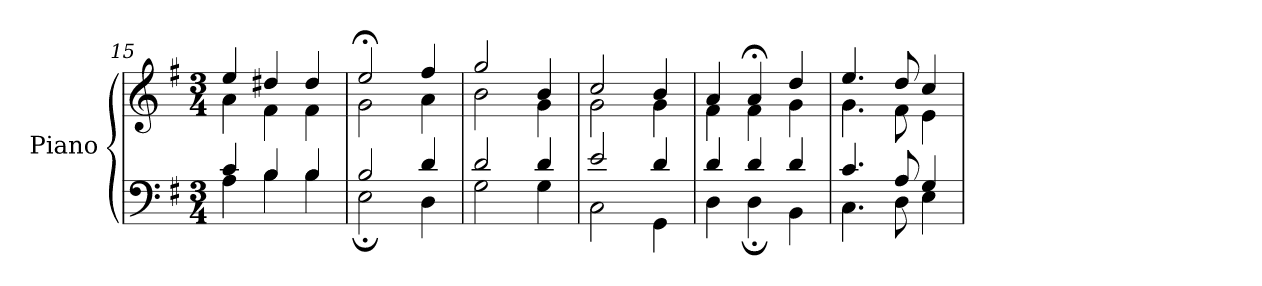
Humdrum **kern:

**kern	**kern
*part1	*part1
*staff2	*staff1
*I"Piano	*
*I'Pno	*
*clefF4	*clefG2
*k[f#]	*k[f#]
*M3/4	*M3/4
=15	=15
*^	*^
4c/	4A\	4ee/	4a\
4B/	4B\	4dd#X/	4f#\
4B/	4B\	4dd#/	4f#\
=16	=16	=16	=16
2B/	2E;\	2ee;</	2g\
4d/	4D\	4ff#/	4a\
=17	=17	=17	=17
2d/	2G\	2gg/	2b\
4d/	4G\	4b/	4g\
=18	=18	=18	=18
2e/	2C\	2cc/	2g\
4d/	4GG\	4b/	4g\
=19	=19	=19	=19
4d/	4D\	4a/	4f#\
4d/	4D;\	4a;</	4f#\
4d/	4BB\	4dd/	4g\
=20	=20	=20	=20
4.c/	4.C\	4.ee/	4.g\
8A/	8D\	8dd/	8f#\
4G/	4E\	4cc/	4e\
*v	*v	*	*
*	*v	*v
=	=
*-	*-
